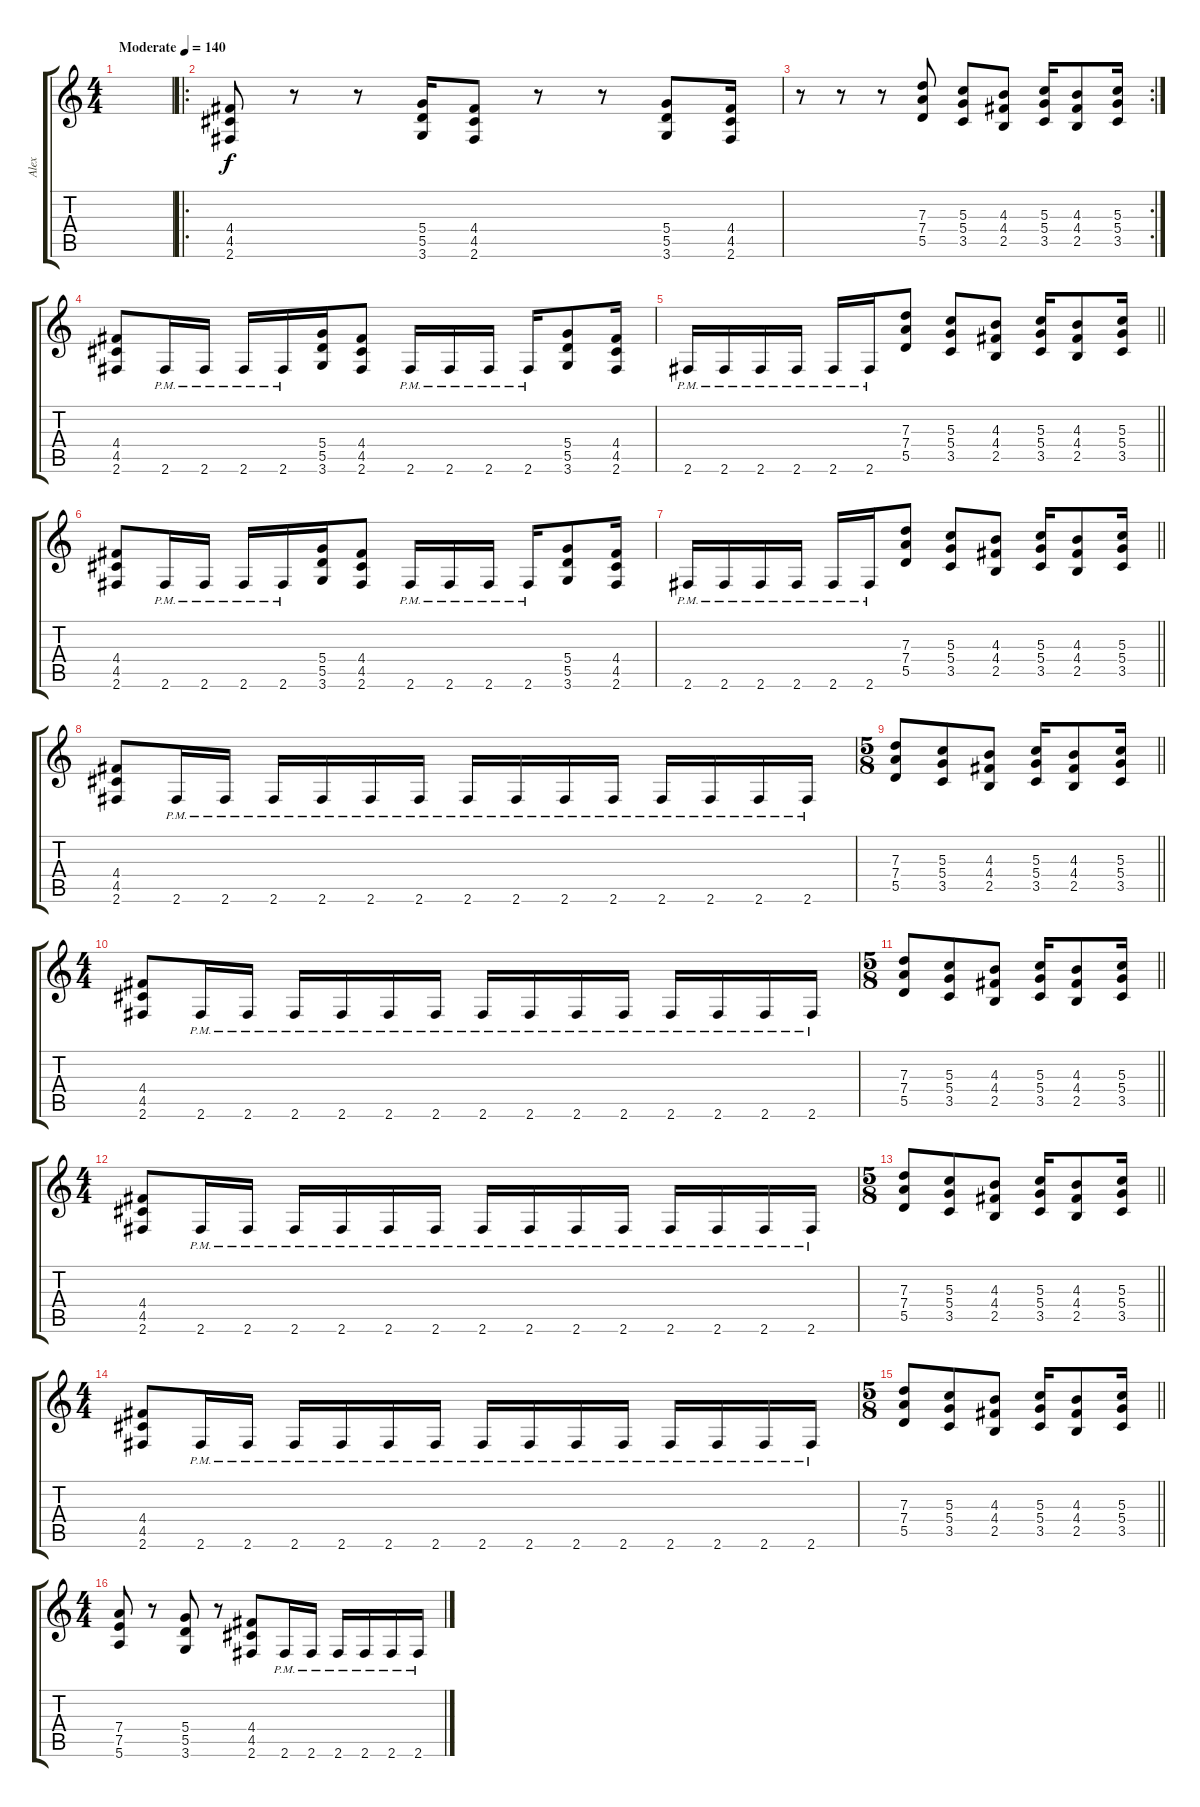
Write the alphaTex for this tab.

\track ("Alex" "Alex") {instrument overdrivenguitar}
\staff {score tabs}
\tuning (E4 B3 G3 D3 A2 E2) {hide}
\ts (4 4)
\tempo (140 "Moderate")
\clef g2
\ks c
|
\ro
(4.4 4.5 2.6).8 r.8 r.8 (5.4 5.5 3.6).16 (4.4 4.5 2.6).8 r.8 r.8 (5.4 5.5 3.6).8 (4.4 4.5 2.6).16 |
\rc 2
r.8 r.8 r.8 (7.3 7.4 5.5).8 (5.3 5.4 3.5).8 (4.3 4.4 2.5).8 (5.3 5.4 3.5).16 (4.3 4.4 2.5).8 (5.3 5.4 3.5).16 |
(4.4 4.5 2.6).8 2.6{pm}.16 2.6{pm}.16 2.6{pm}.16 2.6{pm}.16 (5.4 5.5 3.6).16 (4.4 4.5 2.6).8 2.6{pm}.16 2.6{pm}.16 2.6{pm}.16 2.6{pm}.16 (5.4 5.5 3.6).8 (4.4 4.5 2.6).16 |
\barLineRight lightlight
2.6{pm}.16 2.6{pm}.16 2.6{pm}.16 2.6{pm}.16 2.6{pm}.16 2.6{pm}.16 (7.3 7.4 5.5).8 (5.3 5.4 3.5).8 (4.3 4.4 2.5).8 (5.3 5.4 3.5).16 (4.3 4.4 2.5).8 (5.3 5.4 3.5).16 |
(4.4 4.5 2.6).8 2.6{pm}.16 2.6{pm}.16 2.6{pm}.16 2.6{pm}.16 (5.4 5.5 3.6).16 (4.4 4.5 2.6).8 2.6{pm}.16 2.6{pm}.16 2.6{pm}.16 2.6{pm}.16 (5.4 5.5 3.6).8 (4.4 4.5 2.6).16 |
\barLineRight lightlight
2.6{pm}.16 2.6{pm}.16 2.6{pm}.16 2.6{pm}.16 2.6{pm}.16 2.6{pm}.16 (7.3 7.4 5.5).8 (5.3 5.4 3.5).8 (4.3 4.4 2.5).8 (5.3 5.4 3.5).16 (4.3 4.4 2.5).8 (5.3 5.4 3.5).16 |
(4.4 4.5 2.6).8 2.6{pm}.16 2.6{pm}.16 2.6{pm}.16 2.6{pm}.16 2.6{pm}.16 2.6{pm}.16 2.6{pm}.16 2.6{pm}.16 2.6{pm}.16 2.6{pm}.16 2.6{pm}.16 2.6{pm}.16 2.6{pm}.16 2.6{pm}.16 |
\ts (5 8)
\barLineRight lightlight
(7.3 7.4 5.5).8 (5.3 5.4 3.5).8 (4.3 4.4 2.5).8 (5.3 5.4 3.5).16 (4.3 4.4 2.5).8 (5.3 5.4 3.5).16 |
\ts (4 4)
(4.4 4.5 2.6).8 2.6{pm}.16 2.6{pm}.16 2.6{pm}.16 2.6{pm}.16 2.6{pm}.16 2.6{pm}.16 2.6{pm}.16 2.6{pm}.16 2.6{pm}.16 2.6{pm}.16 2.6{pm}.16 2.6{pm}.16 2.6{pm}.16 2.6{pm}.16 |
\ts (5 8)
\barLineRight lightlight
(7.3 7.4 5.5).8 (5.3 5.4 3.5).8 (4.3 4.4 2.5).8 (5.3 5.4 3.5).16 (4.3 4.4 2.5).8 (5.3 5.4 3.5).16 |
\ts (4 4)
(4.4 4.5 2.6).8 2.6{pm}.16 2.6{pm}.16 2.6{pm}.16 2.6{pm}.16 2.6{pm}.16 2.6{pm}.16 2.6{pm}.16 2.6{pm}.16 2.6{pm}.16 2.6{pm}.16 2.6{pm}.16 2.6{pm}.16 2.6{pm}.16 2.6{pm}.16 |
\ts (5 8)
\barLineRight lightlight
(7.3 7.4 5.5).8 (5.3 5.4 3.5).8 (4.3 4.4 2.5).8 (5.3 5.4 3.5).16 (4.3 4.4 2.5).8 (5.3 5.4 3.5).16 |
\ts (4 4)
(4.4 4.5 2.6).8 2.6{pm}.16 2.6{pm}.16 2.6{pm}.16 2.6{pm}.16 2.6{pm}.16 2.6{pm}.16 2.6{pm}.16 2.6{pm}.16 2.6{pm}.16 2.6{pm}.16 2.6{pm}.16 2.6{pm}.16 2.6{pm}.16 2.6{pm}.16 |
\ts (5 8)
\barLineRight lightlight
(7.3 7.4 5.5).8 (5.3 5.4 3.5).8 (4.3 4.4 2.5).8 (5.3 5.4 3.5).16 (4.3 4.4 2.5).8 (5.3 5.4 3.5).16 |
\ts (4 4)
(7.4 7.5 5.6).8 r.8 (5.4 5.5 3.6).8 r.8 (4.4 4.5 2.6).8 2.6{pm}.16 2.6{pm}.16 2.6{pm}.16 2.6{pm}.16 2.6{pm}.16 2.6{pm}.16
